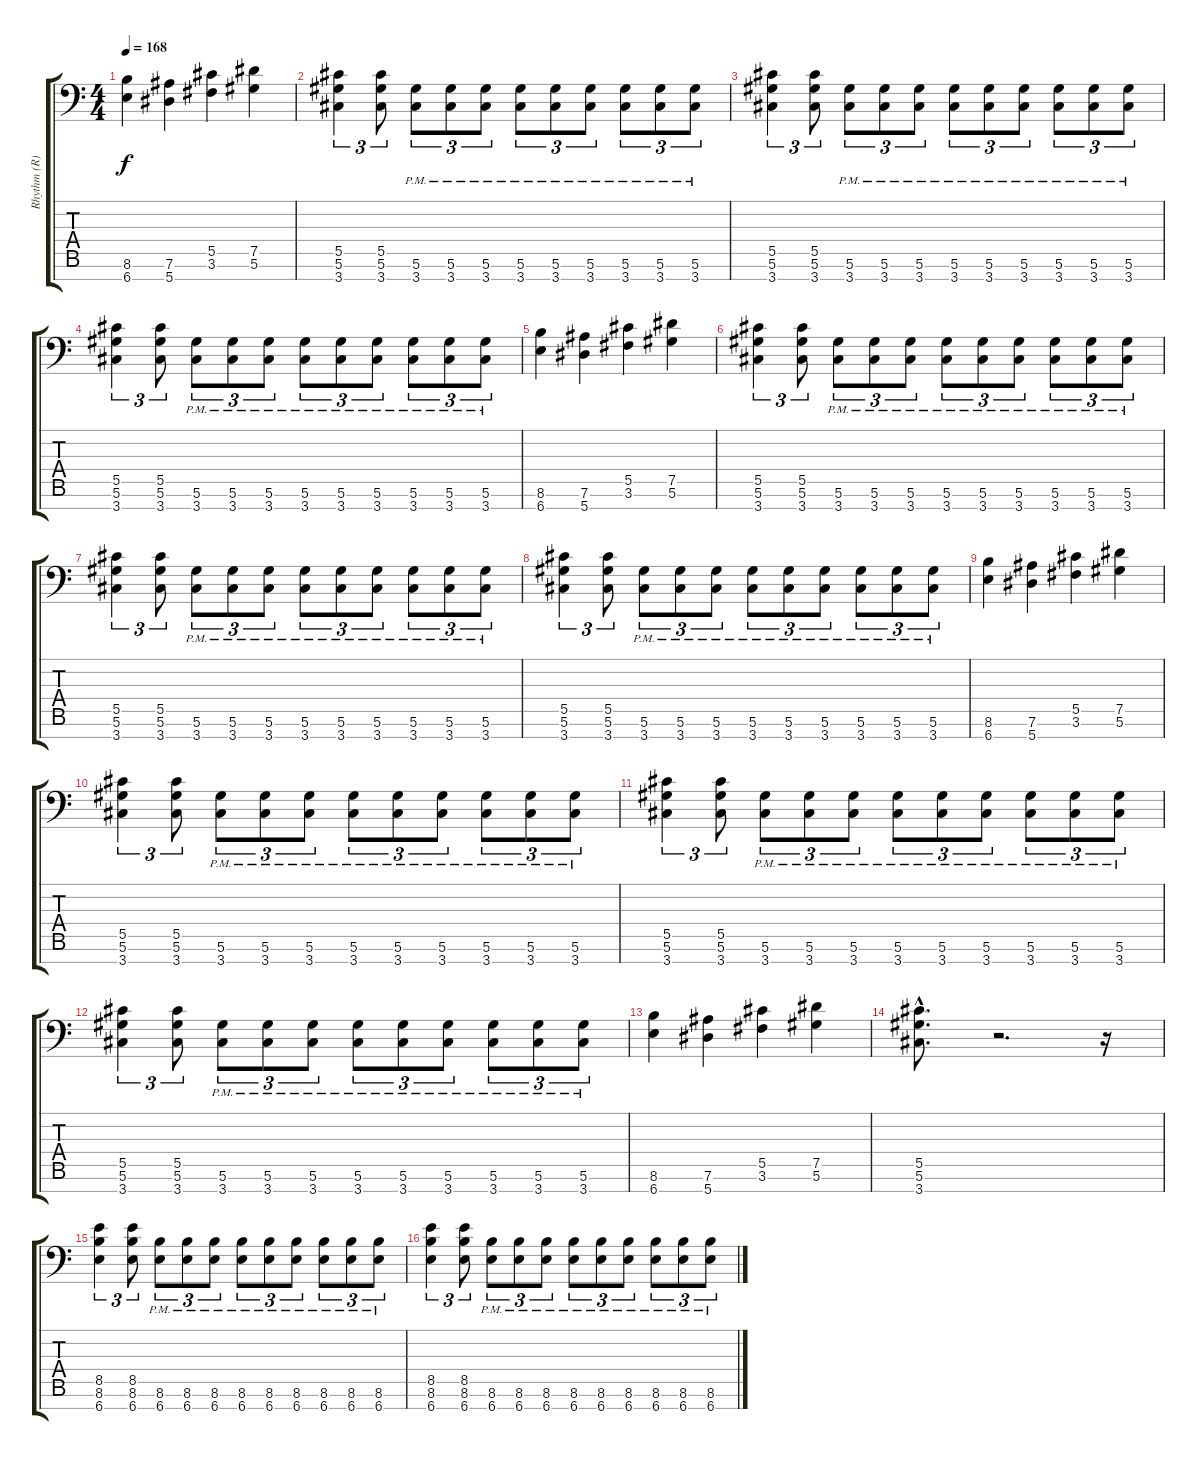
\track ("Rhythm (R)" "Rhythm (R)") {instrument distortionguitar}
\staff {score tabs}
\tuning (Eb4 Bb3 Gb3 Db3 Ab2 Eb2 Bb1) {hide}
\ts (4 4)
\tempo 168
\clef f4
\ks c
(8.6 6.7).4{dy f} (7.6 5.7).4 (5.5 3.6).4 (7.5 5.6).4 |
(5.5 5.6 3.7).4{tu (3 2) volume 8} (5.5 5.6 3.7).8{tu (3 2)} (5.6{pm} 3.7{pm}).8{tu (3 2)} (5.6{pm} 3.7{pm}).8{tu (3 2)} (5.6{pm} 3.7{pm}).8{tu (3 2)} (5.6{pm} 3.7{pm}).8{tu (3 2)} (5.6{pm} 3.7{pm}).8{tu (3 2)} (5.6{pm} 3.7{pm}).8{tu (3 2)} (5.6{pm} 3.7{pm}).8{tu (3 2)} (5.6{pm} 3.7{pm}).8{tu (3 2)} (5.6{pm} 3.7{pm}).8{tu (3 2)} |
(5.5 5.6 3.7).4{tu (3 2)} (5.5 5.6 3.7).8{tu (3 2)} (5.6{pm} 3.7{pm}).8{tu (3 2)} (5.6{pm} 3.7{pm}).8{tu (3 2)} (5.6{pm} 3.7{pm}).8{tu (3 2)} (5.6{pm} 3.7{pm}).8{tu (3 2)} (5.6{pm} 3.7{pm}).8{tu (3 2)} (5.6{pm} 3.7{pm}).8{tu (3 2)} (5.6{pm} 3.7{pm}).8{tu (3 2)} (5.6{pm} 3.7{pm}).8{tu (3 2)} (5.6{pm} 3.7{pm}).8{tu (3 2)} |
(5.5 5.6 3.7).4{tu (3 2)} (5.5 5.6 3.7).8{tu (3 2)} (5.6{pm} 3.7{pm}).8{tu (3 2)} (5.6{pm} 3.7{pm}).8{tu (3 2)} (5.6{pm} 3.7{pm}).8{tu (3 2)} (5.6{pm} 3.7{pm}).8{tu (3 2)} (5.6{pm} 3.7{pm}).8{tu (3 2)} (5.6{pm} 3.7{pm}).8{tu (3 2)} (5.6{pm} 3.7{pm}).8{tu (3 2)} (5.6{pm} 3.7{pm}).8{tu (3 2)} (5.6{pm} 3.7{pm}).8{tu (3 2)} |
(8.6 6.7).4 (7.6 5.7).4 (5.5 3.6).4 (7.5 5.6).4 |
(5.5 5.6 3.7).4{tu (3 2) volume 8} (5.5 5.6 3.7).8{tu (3 2)} (5.6{pm} 3.7{pm}).8{tu (3 2)} (5.6{pm} 3.7{pm}).8{tu (3 2)} (5.6{pm} 3.7{pm}).8{tu (3 2)} (5.6{pm} 3.7{pm}).8{tu (3 2)} (5.6{pm} 3.7{pm}).8{tu (3 2)} (5.6{pm} 3.7{pm}).8{tu (3 2)} (5.6{pm} 3.7{pm}).8{tu (3 2)} (5.6{pm} 3.7{pm}).8{tu (3 2)} (5.6{pm} 3.7{pm}).8{tu (3 2)} |
(5.5 5.6 3.7).4{tu (3 2)} (5.5 5.6 3.7).8{tu (3 2)} (5.6{pm} 3.7{pm}).8{tu (3 2)} (5.6{pm} 3.7{pm}).8{tu (3 2)} (5.6{pm} 3.7{pm}).8{tu (3 2)} (5.6{pm} 3.7{pm}).8{tu (3 2)} (5.6{pm} 3.7{pm}).8{tu (3 2)} (5.6{pm} 3.7{pm}).8{tu (3 2)} (5.6{pm} 3.7{pm}).8{tu (3 2)} (5.6{pm} 3.7{pm}).8{tu (3 2)} (5.6{pm} 3.7{pm}).8{tu (3 2)} |
(5.5 5.6 3.7).4{tu (3 2)} (5.5 5.6 3.7).8{tu (3 2)} (5.6{pm} 3.7{pm}).8{tu (3 2)} (5.6{pm} 3.7{pm}).8{tu (3 2)} (5.6{pm} 3.7{pm}).8{tu (3 2)} (5.6{pm} 3.7{pm}).8{tu (3 2)} (5.6{pm} 3.7{pm}).8{tu (3 2)} (5.6{pm} 3.7{pm}).8{tu (3 2)} (5.6{pm} 3.7{pm}).8{tu (3 2)} (5.6{pm} 3.7{pm}).8{tu (3 2)} (5.6{pm} 3.7{pm}).8{tu (3 2)} |
(8.6 6.7).4 (7.6 5.7).4 (5.5 3.6).4 (7.5 5.6).4 |
(5.5 5.6 3.7).4{tu (3 2) volume 8} (5.5 5.6 3.7).8{tu (3 2)} (5.6{pm} 3.7{pm}).8{tu (3 2)} (5.6{pm} 3.7{pm}).8{tu (3 2)} (5.6{pm} 3.7{pm}).8{tu (3 2)} (5.6{pm} 3.7{pm}).8{tu (3 2)} (5.6{pm} 3.7{pm}).8{tu (3 2)} (5.6{pm} 3.7{pm}).8{tu (3 2)} (5.6{pm} 3.7{pm}).8{tu (3 2)} (5.6{pm} 3.7{pm}).8{tu (3 2)} (5.6{pm} 3.7{pm}).8{tu (3 2)} |
(5.5 5.6 3.7).4{tu (3 2)} (5.5 5.6 3.7).8{tu (3 2)} (5.6{pm} 3.7{pm}).8{tu (3 2)} (5.6{pm} 3.7{pm}).8{tu (3 2)} (5.6{pm} 3.7{pm}).8{tu (3 2)} (5.6{pm} 3.7{pm}).8{tu (3 2)} (5.6{pm} 3.7{pm}).8{tu (3 2)} (5.6{pm} 3.7{pm}).8{tu (3 2)} (5.6{pm} 3.7{pm}).8{tu (3 2)} (5.6{pm} 3.7{pm}).8{tu (3 2)} (5.6{pm} 3.7{pm}).8{tu (3 2)} |
(5.5 5.6 3.7).4{tu (3 2)} (5.5 5.6 3.7).8{tu (3 2)} (5.6{pm} 3.7{pm}).8{tu (3 2)} (5.6{pm} 3.7{pm}).8{tu (3 2)} (5.6{pm} 3.7{pm}).8{tu (3 2)} (5.6{pm} 3.7{pm}).8{tu (3 2)} (5.6{pm} 3.7{pm}).8{tu (3 2)} (5.6{pm} 3.7{pm}).8{tu (3 2)} (5.6{pm} 3.7{pm}).8{tu (3 2)} (5.6{pm} 3.7{pm}).8{tu (3 2)} (5.6{pm} 3.7{pm}).8{tu (3 2)} |
(8.6 6.7).4 (7.6 5.7).4 (5.5 3.6).4 (7.5 5.6).4 |
(5.5{hac} 5.6{hac} 3.7{hac}).8{d} r.2{d} r.16 |
(8.5 8.6 6.7).4{tu (3 2)} (8.5 8.6 6.7).8{tu (3 2)} (8.6{pm} 6.7{pm}).8{tu (3 2)} (8.6{pm} 6.7{pm}).8{tu (3 2)} (8.6{pm} 6.7{pm}).8{tu (3 2)} (8.6{pm} 6.7{pm}).8{tu (3 2)} (8.6{pm} 6.7{pm}).8{tu (3 2)} (8.6{pm} 6.7{pm}).8{tu (3 2)} (8.6{pm} 6.7{pm}).8{tu (3 2)} (8.6{pm} 6.7{pm}).8{tu (3 2)} (8.6{pm} 6.7{pm}).8{tu (3 2)} |
(8.5 8.6 6.7).4{tu (3 2)} (8.5 8.6 6.7).8{tu (3 2)} (8.6{pm} 6.7{pm}).8{tu (3 2)} (8.6{pm} 6.7{pm}).8{tu (3 2)} (8.6{pm} 6.7{pm}).8{tu (3 2)} (8.6{pm} 6.7{pm}).8{tu (3 2)} (8.6{pm} 6.7{pm}).8{tu (3 2)} (8.6{pm} 6.7{pm}).8{tu (3 2)} (8.6{pm} 6.7{pm}).8{tu (3 2)} (8.6{pm} 6.7{pm}).8{tu (3 2)} (8.6{pm} 6.7{pm}).8{tu (3 2)}
